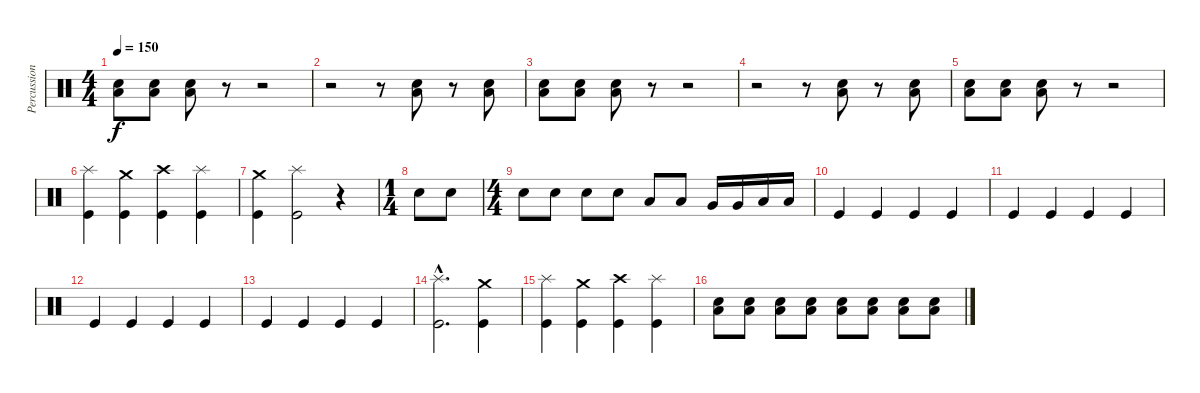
\track ("Percussions" "Percussion") {instrument percussion}
\staff {score}
\articulation defaults
\ts (4 4)
\tempo 150
\clef neutral
\ks c
("Electric Snare (hit)" "Low Floor Tom (hit)").8{dy f} ("Electric Snare (hit)" "Low Floor Tom (hit)").8 ("Electric Snare (hit)" "Low Floor Tom (hit)").8 r.8 r.2 |
r.2 r.8 ("Electric Snare (hit)" "Low Floor Tom (hit)").8 r.8 ("Electric Snare (hit)" "Low Floor Tom (hit)").8 |
("Electric Snare (hit)" "Low Floor Tom (hit)").8 ("Electric Snare (hit)" "Low Floor Tom (hit)").8 ("Electric Snare (hit)" "Low Floor Tom (hit)").8 r.8 r.2 |
r.2 r.8 ("Electric Snare (hit)" "Low Floor Tom (hit)").8 r.8 ("Electric Snare (hit)" "Low Floor Tom (hit)").8 |
("Electric Snare (hit)" "Low Floor Tom (hit)").8 ("Electric Snare (hit)" "Low Floor Tom (hit)").8 ("Electric Snare (hit)" "Low Floor Tom (hit)").8 r.8 r.2 |
("Kick (hit)" "Splash (hit)").4 ("Kick (hit)" "Crash medium (hit)").4 ("Kick (hit)" "Crash high (hit)").4 ("Kick (hit)" "Splash (hit)").4 |
("Kick (hit)" "Crash medium (hit)").4 ("Kick (hit)" "Splash (hit)").2 r.4 |
\ts (1 4)
"Electric Snare (hit)".8 "Electric Snare (hit)".8 |
\ts (4 4)
"Electric Snare (hit)".8 "Electric Snare (hit)".8 "Electric Snare (hit)".8 "Electric Snare (hit)".8 "Low Tom (hit)".8 "Low Tom (hit)".8 "Very Low Tom (hit)".16 "Very Low Tom (hit)".16 "Low Floor Tom (hit)".16 "Low Floor Tom (hit)".16 |
"Kick (hit)".4 "Kick (hit)".4 "Kick (hit)".4 "Kick (hit)".4 |
"Kick (hit)".4 "Kick (hit)".4 "Kick (hit)".4 "Kick (hit)".4 |
"Kick (hit)".4 "Kick (hit)".4 "Kick (hit)".4 "Kick (hit)".4 |
"Kick (hit)".4 "Kick (hit)".4 "Kick (hit)".4 "Kick (hit)".4 |
("Kick (hit)"{hac} "Splash (hit)"{hac}).2{d} ("Kick (hit)" "Crash medium (hit)").4 |
("Kick (hit)" "Splash (hit)").4 ("Kick (hit)" "Crash medium (hit)").4 ("Kick (hit)" "Crash high (hit)").4 ("Kick (hit)" "Splash (hit)").4 |
("Electric Snare (hit)" "Low Floor Tom (hit)").8 ("Electric Snare (hit)" "Low Floor Tom (hit)").8 ("Electric Snare (hit)" "Low Floor Tom (hit)").8 ("Electric Snare (hit)" "Low Floor Tom (hit)").8 ("Electric Snare (hit)" "Low Floor Tom (hit)").8 ("Electric Snare (hit)" "Low Floor Tom (hit)").8 ("Electric Snare (hit)" "Low Floor Tom (hit)").8 ("Electric Snare (hit)" "Low Floor Tom (hit)").8
